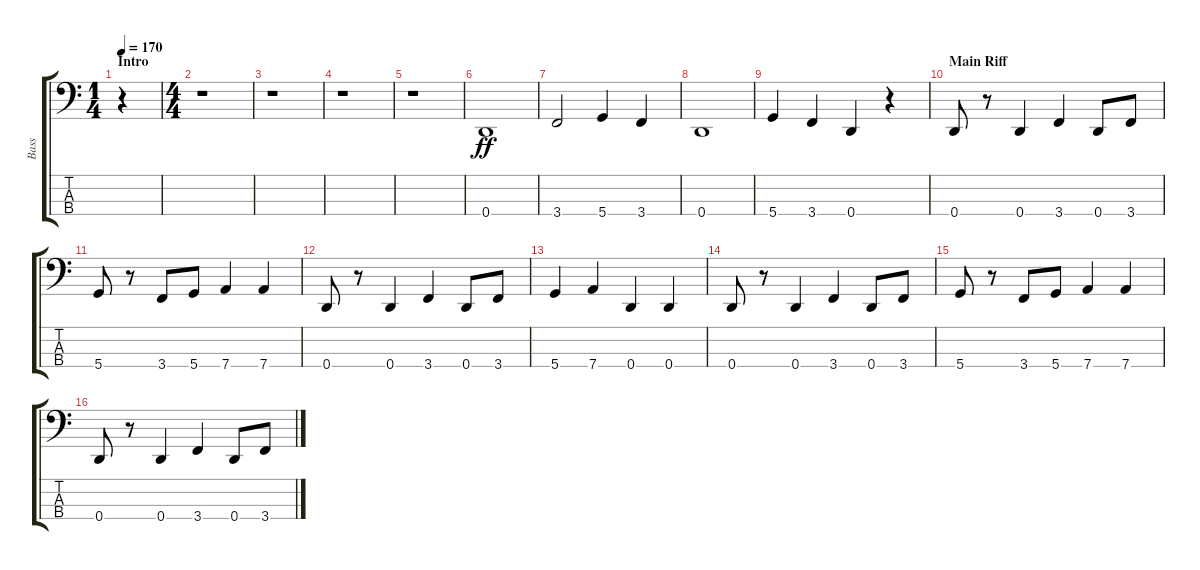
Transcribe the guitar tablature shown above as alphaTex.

\track ("Bass" "Bass") {instrument electricbassfinger}
\staff {score tabs}
\tuning (F2 C2 G1 D1) {hide}
\ts (1 4)
\section ("" "Intro")
\tempo 170
\clef f4
\ks c
r.4{dy ff instrument electricbassfinger} |
\ts (4 4)
r.1 |
r.1 |
r.1 |
r.1 |
0.4.1 |
3.4.2 5.4.4 3.4.4 |
0.4.1 |
5.4.4 3.4.4 0.4.4 r.4 |
\section ("" "Main Riff")
0.4.8 r.8 0.4.4 3.4.4 0.4.8 3.4.8 |
5.4.8 r.8 3.4.8 5.4.8 7.4.4 7.4.4 |
0.4.8 r.8 0.4.4 3.4.4 0.4.8 3.4.8 |
5.4.4 7.4.4 0.4.4 0.4.4 |
0.4.8 r.8 0.4.4 3.4.4 0.4.8 3.4.8 |
5.4.8 r.8 3.4.8 5.4.8 7.4.4 7.4.4 |
0.4.8 r.8 0.4.4 3.4.4 0.4.8 3.4.8
